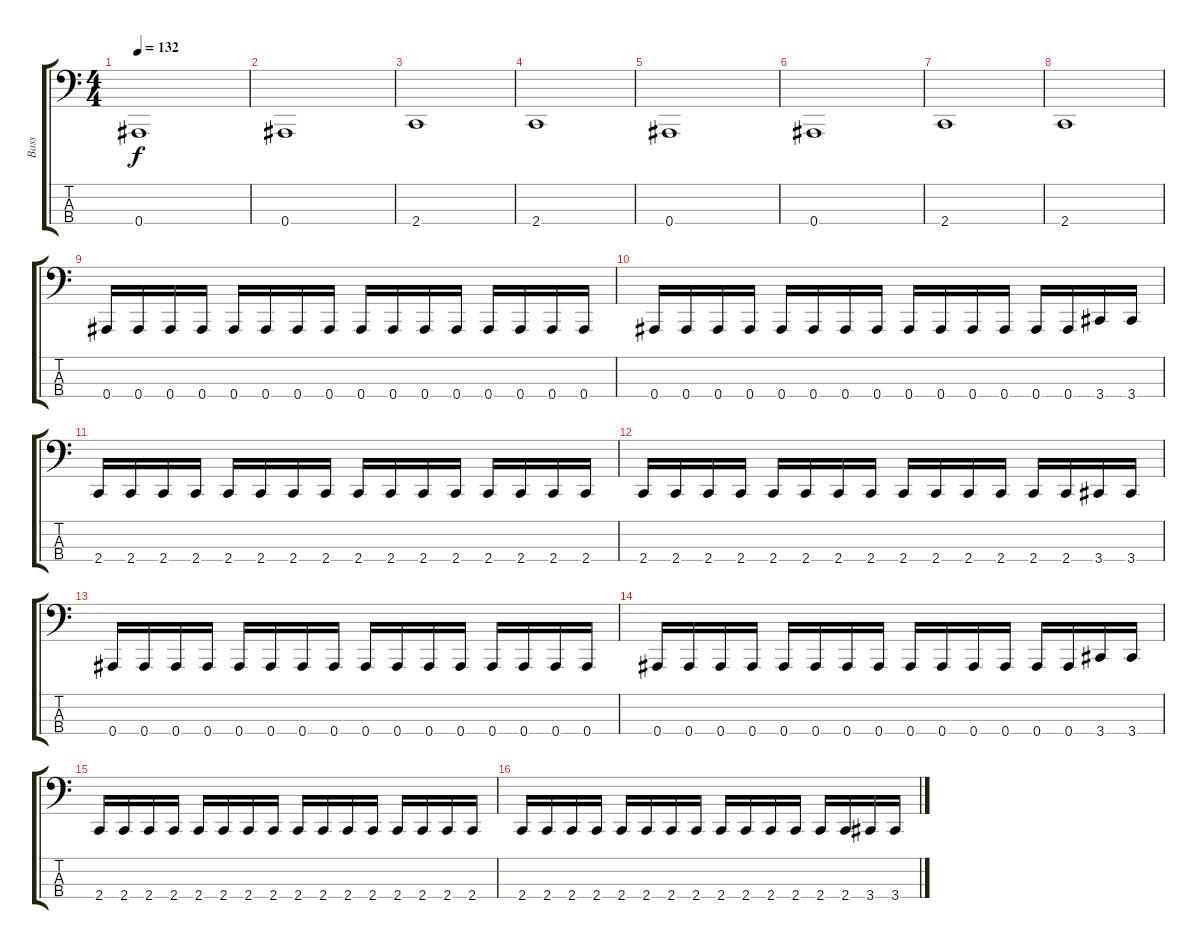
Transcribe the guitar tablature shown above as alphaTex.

\track ("Bass" "Bass") {instrument slapbass2}
\staff {score tabs}
\tuning (Db2 Ab1 Eb1 Bb0) {hide}
\ts (4 4)
\tempo 132
\clef f4
\ks c
0.4.1{dy f} |
0.4.1 |
2.4.1 |
2.4.1 |
0.4.1 |
0.4.1 |
2.4.1 |
2.4.1 |
0.4.16 0.4.16 0.4.16 0.4.16 0.4.16 0.4.16 0.4.16 0.4.16 0.4.16 0.4.16 0.4.16 0.4.16 0.4.16 0.4.16 0.4.16 0.4.16 |
0.4.16 0.4.16 0.4.16 0.4.16 0.4.16 0.4.16 0.4.16 0.4.16 0.4.16 0.4.16 0.4.16 0.4.16 0.4.16 0.4.16 3.4.16 3.4.16 |
2.4.16 2.4.16 2.4.16 2.4.16 2.4.16 2.4.16 2.4.16 2.4.16 2.4.16 2.4.16 2.4.16 2.4.16 2.4.16 2.4.16 2.4.16 2.4.16 |
2.4.16 2.4.16 2.4.16 2.4.16 2.4.16 2.4.16 2.4.16 2.4.16 2.4.16 2.4.16 2.4.16 2.4.16 2.4.16 2.4.16 3.4.16 3.4.16 |
0.4.16 0.4.16 0.4.16 0.4.16 0.4.16 0.4.16 0.4.16 0.4.16 0.4.16 0.4.16 0.4.16 0.4.16 0.4.16 0.4.16 0.4.16 0.4.16 |
0.4.16 0.4.16 0.4.16 0.4.16 0.4.16 0.4.16 0.4.16 0.4.16 0.4.16 0.4.16 0.4.16 0.4.16 0.4.16 0.4.16 3.4.16 3.4.16 |
2.4.16 2.4.16 2.4.16 2.4.16 2.4.16 2.4.16 2.4.16 2.4.16 2.4.16 2.4.16 2.4.16 2.4.16 2.4.16 2.4.16 2.4.16 2.4.16 |
2.4.16 2.4.16 2.4.16 2.4.16 2.4.16 2.4.16 2.4.16 2.4.16 2.4.16 2.4.16 2.4.16 2.4.16 2.4.16 2.4.16 3.4.16 3.4.16
